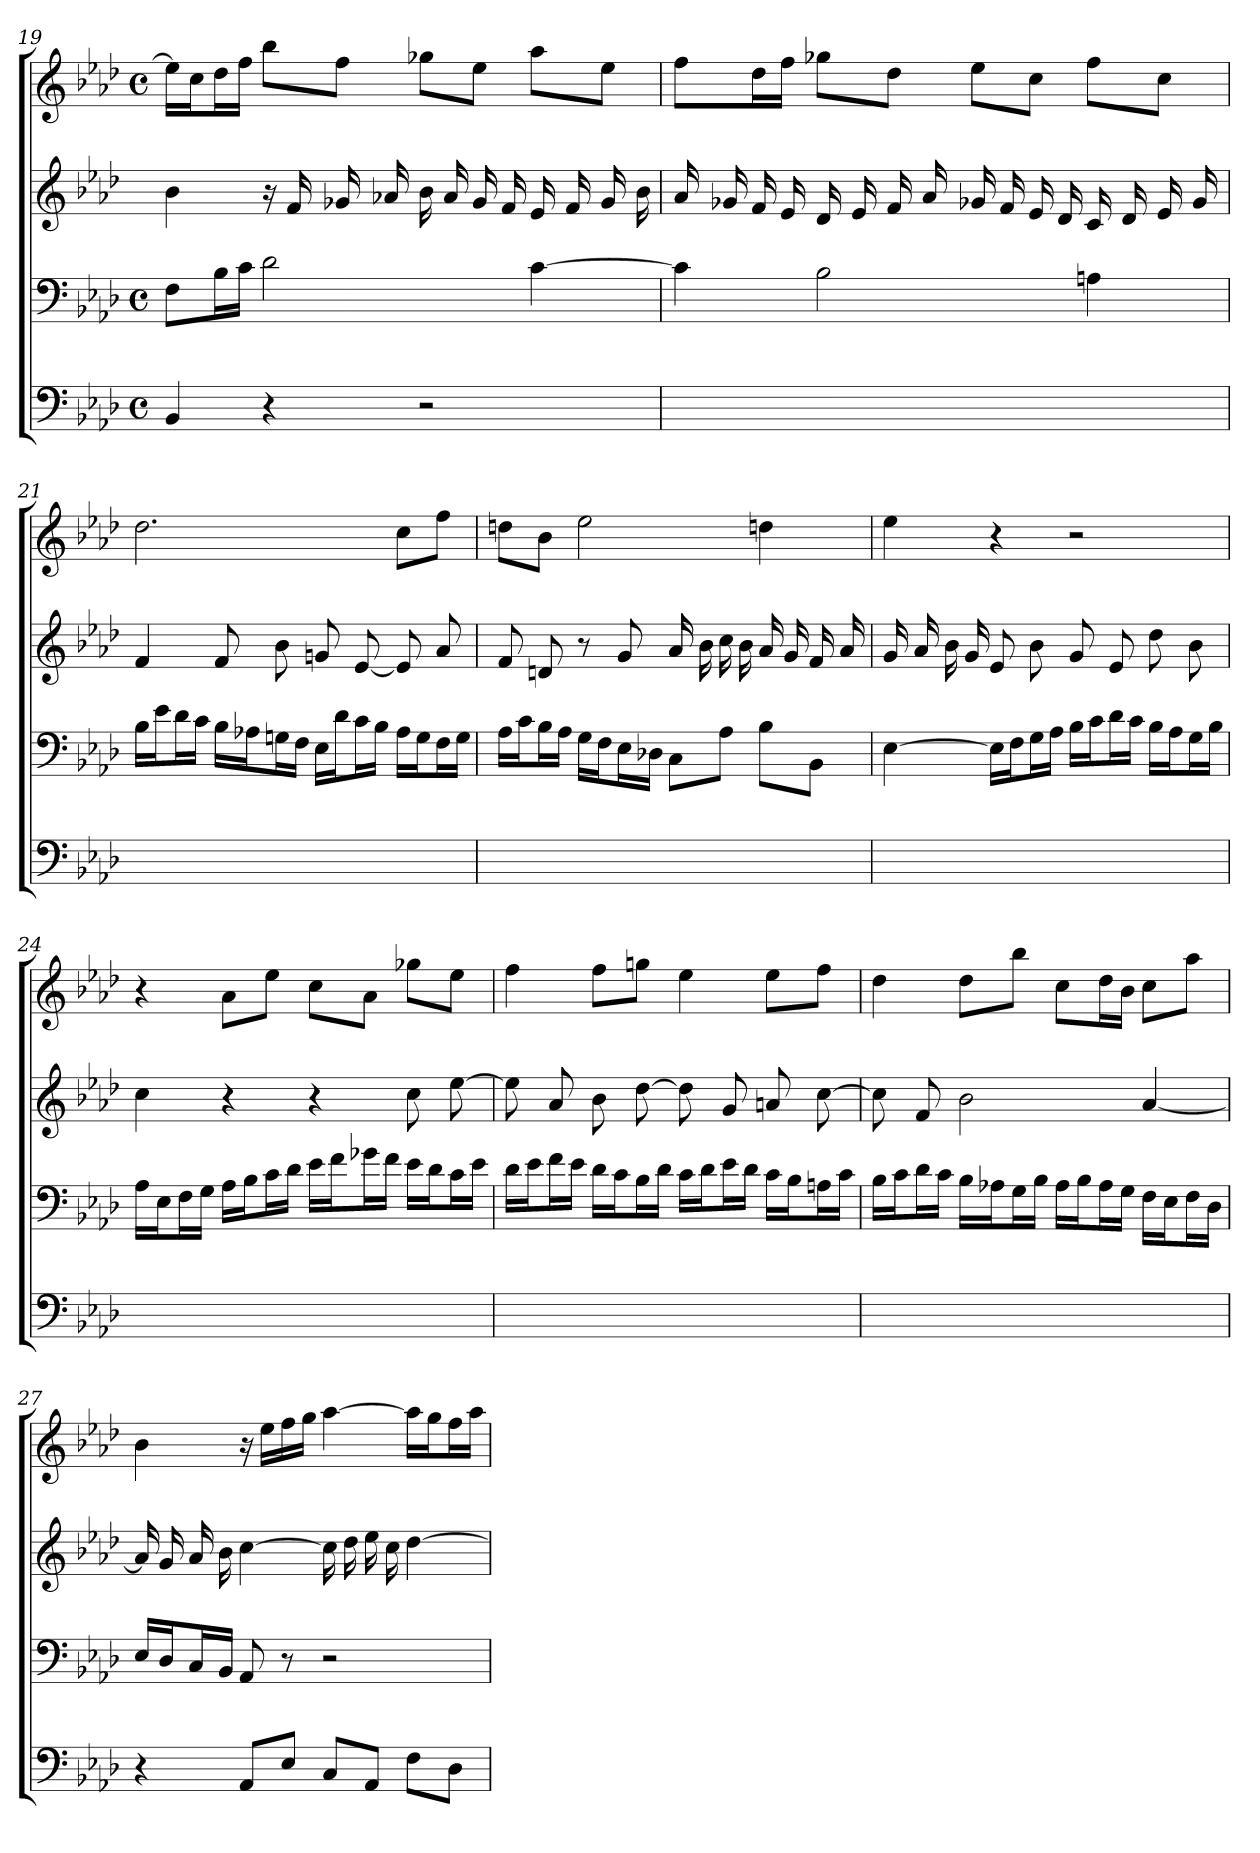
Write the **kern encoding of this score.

**kern	**kern	**kern	**kern
*part4	*part3	*part2	*part1
*staff4	*staff3	*staff2	*staff1
*clefF4	*clefF4	*clefG2	*clefG2
*k[b-e-a-d-]	*k[b-e-a-d-]	*k[b-e-a-d-]	*k[b-e-a-d-]
*A-:	*A-:	*	*A-:
*M4/4	*M4/4	*	*M4/4
*met(c)	*met(c)	*	*met(c)
=19	=19	=19	=19
4BB-	8F\L	4b-	16ee-\LL]
.	.	.	16cc\J
.	16B-\L	.	16dd-\L
.	16c\JJ	.	16ff\JJ
4r	2d-	16r	8bb-\L
.	.	16f	.
.	.	16g-X	8ff\J
.	.	16a-X	.
2r	.	16b-	8gg-X\L
.	.	16a-	.
.	.	16g-	8ee-\J
.	.	16f	.
.	[4c	16e-	8aa-\L
.	.	16f	.
.	.	16g-	8ee-\J
.	.	16b-	.
=20	=20	=20	=20
1ryy	4c]	16a-	8ff\L
.	.	16g-X	.
.	.	16f	16dd-\L
.	.	16e-	16ff\JJ
.	2B-	16d-	8gg-X\L
.	.	16e-	.
.	.	16f	8dd-\J
.	.	16a-	.
.	.	16g-X	8ee-\L
.	.	16f	.
.	.	16e-	8cc\J
.	.	16d-	.
.	4An	16c	8ff\L
.	.	16d-	.
.	.	16e-	8cc\J
.	.	16g-	.
=21	=21	=21	=21
1ryy	16B-\LL	4f	2.dd-
.	16e-\J	.	.
.	16d-\L	.	.
.	16c\JJ	.	.
.	16B-\LL	8f	.
.	16A-X\J	.	.
.	16Gn\L	8b-	.
.	16F\JJ	.	.
.	16E-\LL	8gn	.
.	16d-\J	.	.
.	16c\L	[8e-	.
.	16B-\JJ	.	.
.	16A-\LL	8e-]	8cc\L
.	16G\J	.	.
.	16F\L	8a-	8ff\J
.	16G\JJ	.	.
=22	=22	=22	=22
1ryy	16A-\LL	8f	8ddn\L
.	16c\J	.	.
.	16B-\L	8dn	8b-\J
.	16A-\JJ	.	.
.	16G\LL	8r	2ee-
.	16F\J	.	.
.	16E-\L	8g	.
.	16D-X\JJ	.	.
.	8C\L	16a-	.
.	.	16b-	.
.	8A-\J	16cc	.
.	.	16b-	.
.	8B-\L	16a-	4ddn
.	.	16g	.
.	8BB-\J	16f	.
.	.	16a-	.
=23	=23	=23	=23
1ryy	[4E-	16g	4ee-
.	.	16a-	.
.	.	16b-	.
.	.	16g	.
.	16E-\LL]	8e-	4r
.	16F\J	.	.
.	16G\L	8b-	.
.	16A-\JJ	.	.
.	16B-\LL	8g	2r
.	16c\J	.	.
.	16d-\L	8e-	.
.	16c\JJ	.	.
.	16B-\LL	8dd-	.
.	16A-\J	.	.
.	16G\L	8b-	.
.	16B-\JJ	.	.
=24	=24	=24	=24
1ryy	16A-\LL	4cc	4r
.	16E-\J	.	.
.	16F\L	.	.
.	16G\JJ	.	.
.	16A-\LL	4r	8a-\L
.	16B-\J	.	.
.	16c\L	.	8ee-\J
.	16d-\JJ	.	.
.	16e-\LL	4r	8cc\L
.	16f\J	.	.
.	16g-X\L	.	8a-\J
.	16f\JJ	.	.
.	16e-\LL	8cc	8gg-X\L
.	16d-\J	.	.
.	16c\L	[8ee-	8ee-\J
.	16e-\JJ	.	.
=25	=25	=25	=25
1ryy	16d-\LL	8ee-]	4ff
.	16e-\J	.	.
.	16f\L	8a-	.
.	16e-\JJ	.	.
.	16d-\LL	8b-	8ff\L
.	16c\J	.	.
.	16B-\L	[8dd-	8ggn\J
.	16d-\JJ	.	.
.	16c\LL	8dd-]	4ee-
.	16d-\J	.	.
.	16e-\L	8g	.
.	16d-\JJ	.	.
.	16c\LL	8an	8ee-\L
.	16B-\J	.	.
.	16An\L	[8cc	8ff\J
.	16c\JJ	.	.
=26	=26	=26	=26
1ryy	16B-\LL	8cc]	4dd-
.	16c\J	.	.
.	16d-\L	8f	.
.	16c\JJ	.	.
.	16B-\LL	2b-	8dd-\L
.	16A-X\J	.	.
.	16G\L	.	8bb-\J
.	16B-\JJ	.	.
.	16A-\LL	.	8cc\L
.	16B-\J	.	.
.	16A-\L	.	16dd-\L
.	16G\JJ	.	16b-\JJ
.	16F\LL	[4a-	8cc\L
.	16E-\J	.	.
.	16F\L	.	8aa-\J
.	16D-\JJ	.	.
=27	=27	=27	=27
4r	16E-/LL	16a-]	4b-
.	16D-/J	16g	.
.	16C/L	16a-	.
.	16BB-/JJ	16b-	.
8AA-/L	8AA-	[4cc	16r
.	.	.	16ee-\LL
8E-/J	8r	.	16ff\
.	.	.	16gg\JJ
8C/L	2r	16cc]	[4aa-
.	.	16dd-	.
8AA-/J	.	16ee-	.
.	.	16cc	.
8F\L	.	[4dd-	16aa-\LL]
.	.	.	16gg\J
8D-\J	.	.	16ff\L
.	.	.	16aa-\JJ
=	=	=	=
*-	*-	*-	*-
